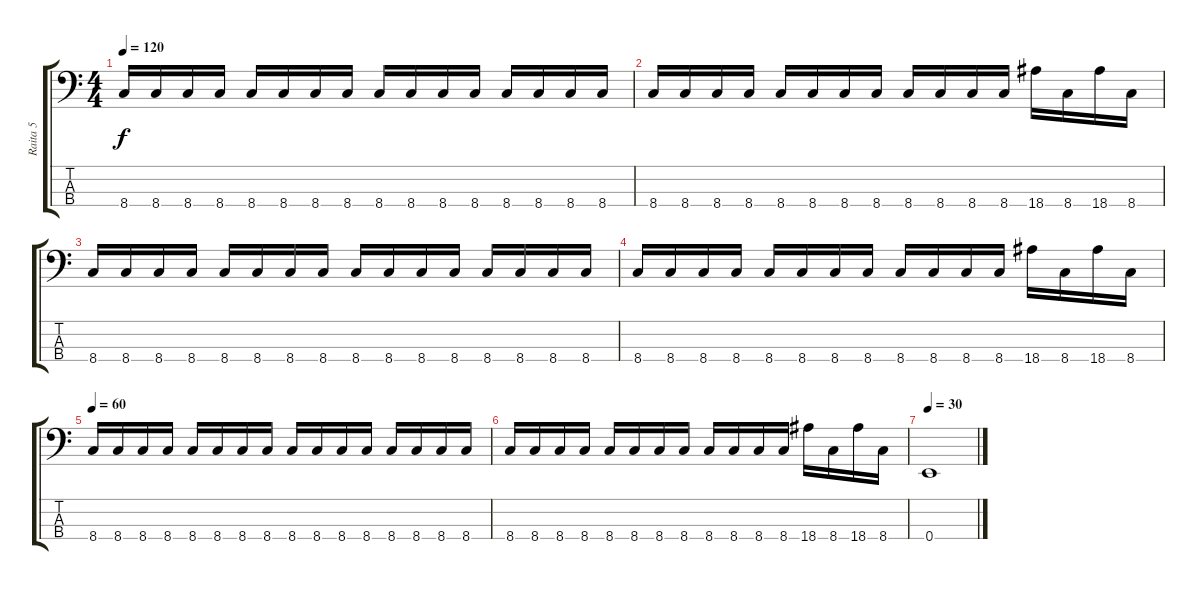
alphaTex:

\track ("Raita 5" "Raita 5") {instrument electricbassfinger}
\staff {score tabs}
\tuning (G2 D2 A1 E1) {hide}
\ts (4 4)
\tempo 120
\clef f4
\ks c
8.4.16{dy f} 8.4.16 8.4.16 8.4.16 8.4.16 8.4.16 8.4.16 8.4.16 8.4.16 8.4.16 8.4.16 8.4.16 8.4.16 8.4.16 8.4.16 8.4.16 |
8.4.16 8.4.16 8.4.16 8.4.16 8.4.16 8.4.16 8.4.16 8.4.16 8.4.16 8.4.16 8.4.16 8.4.16 18.4.16 8.4.16 18.4.16 8.4.16 |
8.4.16 8.4.16 8.4.16 8.4.16 8.4.16 8.4.16 8.4.16 8.4.16 8.4.16 8.4.16 8.4.16 8.4.16 8.4.16 8.4.16 8.4.16 8.4.16 |
8.4.16 8.4.16 8.4.16 8.4.16 8.4.16 8.4.16 8.4.16 8.4.16 8.4.16 8.4.16 8.4.16 8.4.16 18.4.16 8.4.16 18.4.16 8.4.16 |
\tempo 60
8.4.16 8.4.16 8.4.16 8.4.16 8.4.16 8.4.16 8.4.16 8.4.16 8.4.16 8.4.16 8.4.16 8.4.16 8.4.16 8.4.16 8.4.16 8.4.16 |
8.4.16 8.4.16 8.4.16 8.4.16 8.4.16 8.4.16 8.4.16 8.4.16 8.4.16 8.4.16 8.4.16 8.4.16 18.4.16 8.4.16 18.4.16 8.4.16 |
\tempo 30
0.4.1
